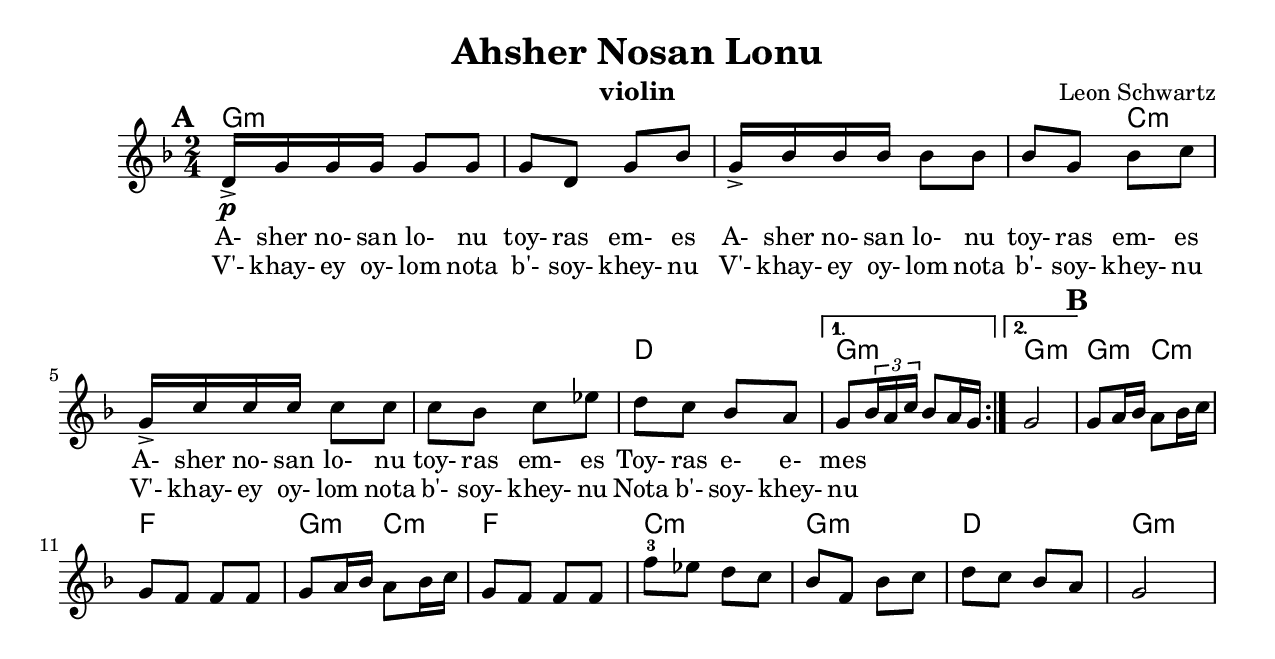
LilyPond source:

\version "2.18.0"
\language "english"
%\pointAndClickOff

\paper{
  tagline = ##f
  %  print-all-headers = ##t
  #(set-paper-size "letter")
}
\header{
  title= "Ahsher Nosan Lonu"
  subtitle=""
  composer= "Leon Schwartz"
  instrument ="violin"
  arranger= ""
}

%\markup { Play fifth higher on repeat }

melody = \relative c' {
  \clef treble
  \key d \minor
  \time 2/4
  \set Score.markFormatter = #format-mark-box-alphabet
  \set Score.markFormatter = #format-mark-box-alphabet
  %\partial 16*3 a16 d f   %lead in notes

  \repeat volta 2{
  \mark \default
    \mark \default
    d16->\p  g g g g8 g
    g8 d g bf
    g16-> bf bf bf bf8 bf
    bf8 g bf c
    g16-> c c c c8 c
    c8 bf c ef
    d c bf a


    %{
    d8  g8 g
    g8 d g bes
    g8 \tuplet 3/2 {bes16 bes bes} bes8 bes
    bes8 g bes c
    g8 \tuplet 3/2 {c16 c c} c8 c
    c8 bes c ees
    d c bes a
    %}

  }

  \alternative { {g8 \tuplet 3/2{bf16 a c} bf8 a16 g }{g2} }
  \mark \default
  g8 a16 bf a8 bf16 c
  g8 f f f
  g8 a16 bf a8 bf16 c
  g8 f f f
  f'8-3 ef d c
  bf f bf c
  d c bf a
  g2
}


\addlyrics{
  A- sher no- san lo- nu toy- ras em- es
  A- sher no- san lo- nu toy- ras em- es
  A- sher no- san lo- nu toy- ras em- es
  Toy- ras e- e- mes
}
\addlyrics{
  V'- khay- ey oy- lom nota b'- soy- khey- nu
  V'- khay- ey oy- lom nota b'- soy- khey- nu
  V'- khay- ey oy- lom nota b'- soy- khey- nu
  Nota b'- soy- khey- nu
}
harmonies = \chordmode {
  g4*7 :m
  %r4*5
  c4*5:m
  %r4*4
  d2
  g2:m g2:m
  %b section
  g4:m c4:m f2
  g4:m c4:m f2 c2:m g2:m d2 g2:m


}

\score {
  <<
    \new ChordNames {
      \set chordChanges = ##f
      \harmonies
    }
    \new Staff \melody
  >>

  \midi{\tempo 4 = 120}
  \layout{indent = 1.0\cm}

}
%{
convert-ly (GNU LilyPond) 2.14.2 Processing `'...  Applying
conversion: 2.12.3, 2.13.0, 2.13.1, 2.13.4, 2.13.10, 2.13.16, 2.13.18,
2.13.20, 2.13.29, 2.13.31, 2.13.36, 2.13.39, 2.13.40, 2.13.42,
2.13.44, 2.13.46, 2.13.48, 2.13.51, 2.14.0
%}
